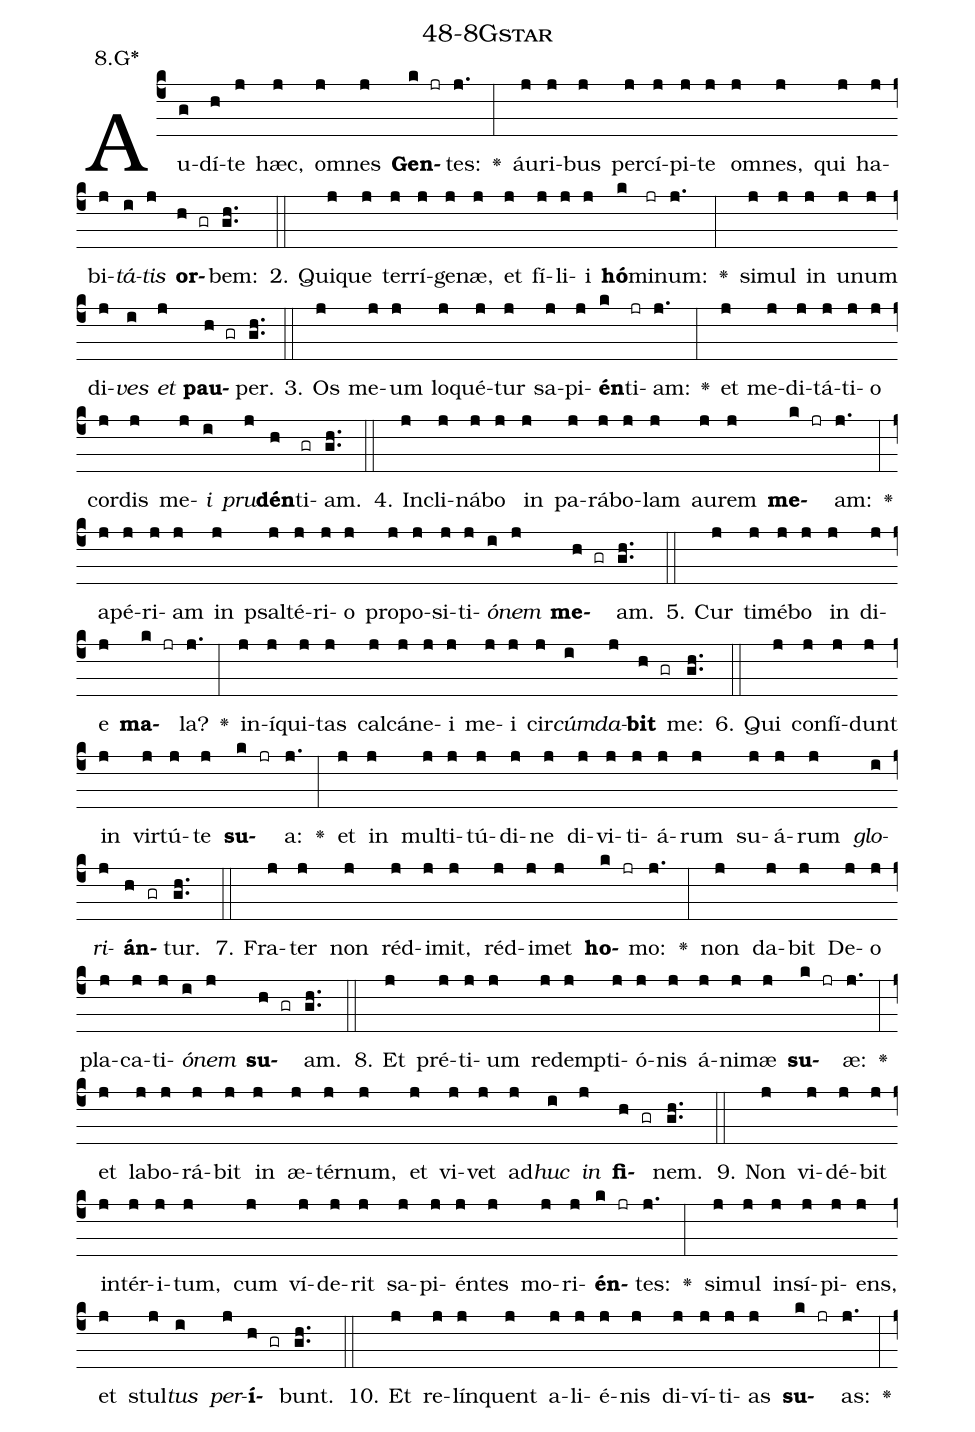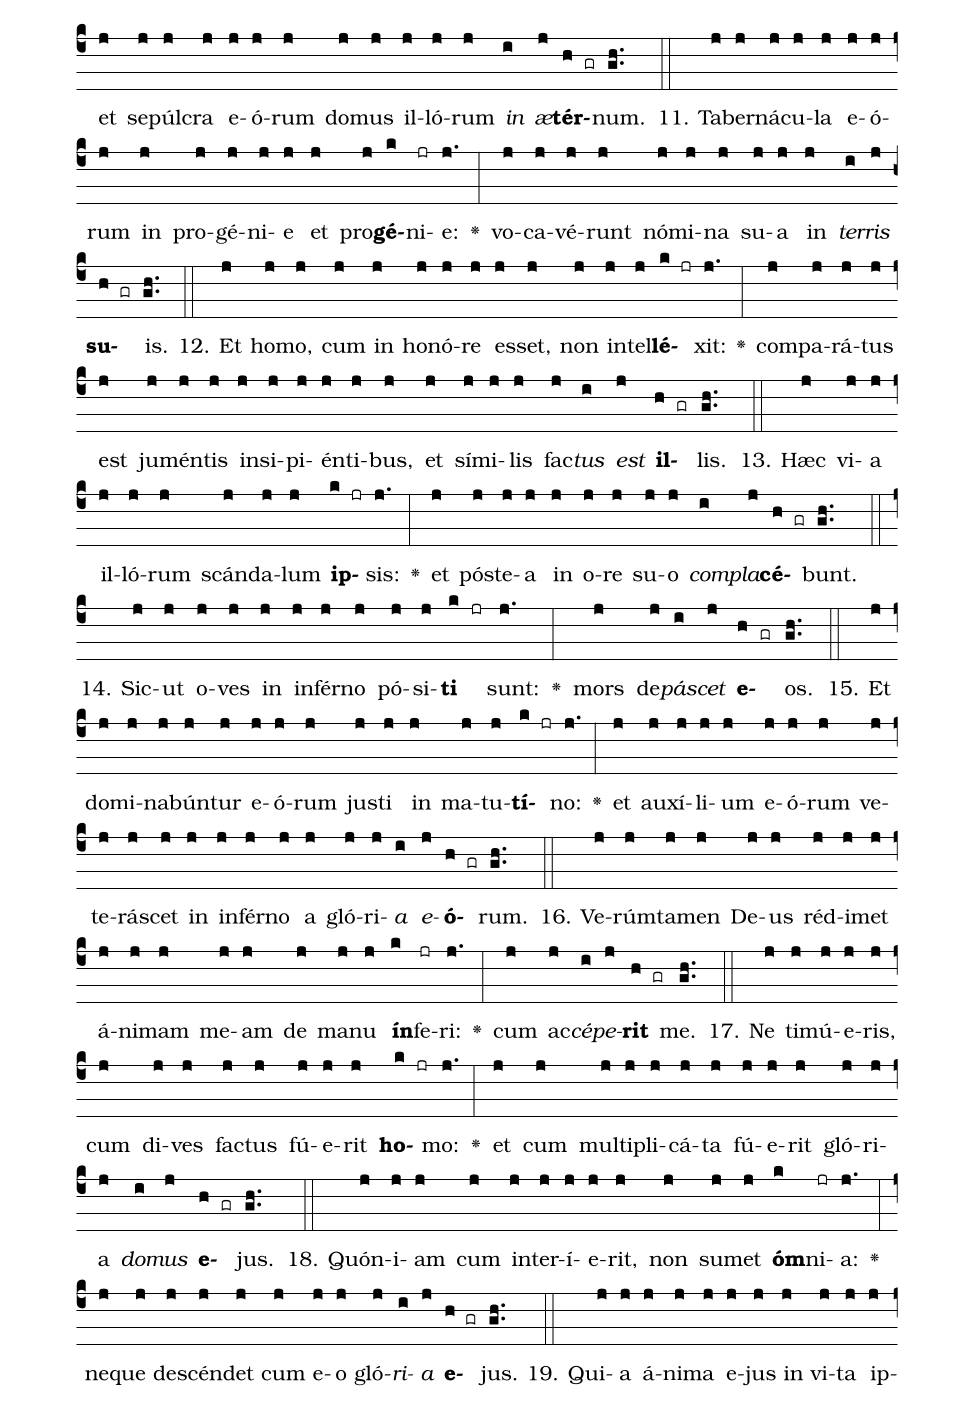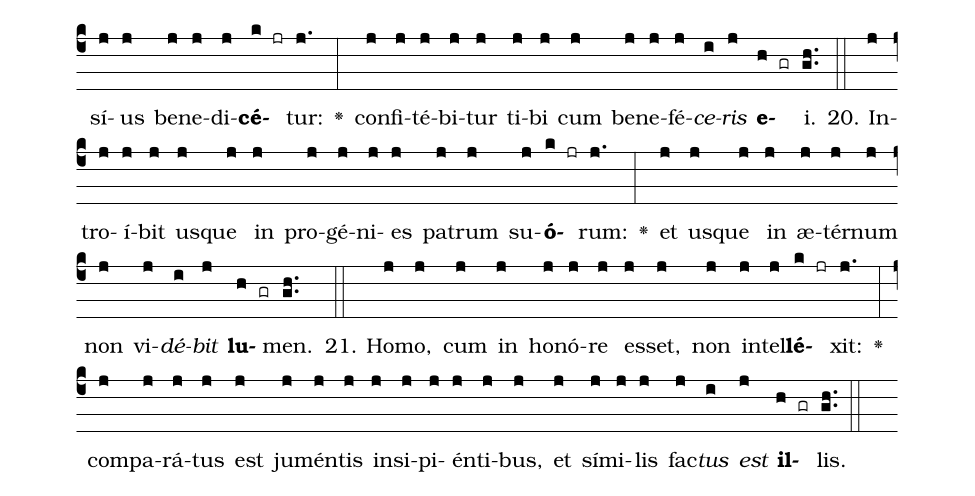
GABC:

name: 48-8Gstar;
annotation: 8.G*;
%%
(c4)Au(g)dí(h)te(j) hæc,(j) om(j)nes(j) <b>Gen</b>(k jr)tes:(j.) <v>\greheightstar</v>(:) áu(j)ri(j)bus(j) per(j)cí(j)pi(j)te(j) om(j)nes,(j) qui(j) ha(j)bi(j)<i>tá</i>(i)<i>tis</i>(j) <b>or</b>(h gr)bem:(gh..) (::)
2. Qui(j)que(j) ter(j)rí(j)ge(j)næ,(j) et(j) fí(j)li(j)i(j) <b>hó</b>(k)mi(jr)num:(j.) <v>\greheightstar</v>(:) si(j)mul(j) in(j) u(j)num(j) di(j)<i>ves</i>(i) <i>et</i>(j) <b>pau</b>(h gr)per.(gh..) (::)
3. Os(j) me(j)um(j) lo(j)qué(j)tur(j) sa(j)pi(j)<b>én</b>(k)ti(jr)am:(j.) <v>\greheightstar</v>(:) et(j) me(j)di(j)tá(j)ti(j)o(j) cor(j)dis(j) me(j)<i>i</i>(i) <i>pru</i>(j)<b>dén</b>(h)ti(gr)am.(gh..) (::)
4. In(j)cli(j)ná(j)bo(j) in(j) pa(j)rá(j)bo(j)lam(j) au(j)rem(j) <b>me</b>(k jr)am:(j.) <v>\greheightstar</v>(:) a(j)pé(j)ri(j)am(j) in(j) psal(j)té(j)ri(j)o(j) pro(j)po(j)si(j)ti(j)<i>ó</i>(i)<i>nem</i>(j) <b>me</b>(h gr)am.(gh..) (::)
5. Cur(j) ti(j)mé(j)bo(j) in(j) di(j)e(j) <b>ma</b>(k jr)la?(j.) <v>\greheightstar</v>(:) in(j)í(j)qui(j)tas(j) cal(j)cá(j)ne(j)i(j) me(j)i(j) cir(j)<i>cúm</i>(i)<i>da</i>(j)<b>bit</b>(h gr) me:(gh..) (::)
6. Qui(j) con(j)fí(j)dunt(j) in(j) vir(j)tú(j)te(j) <b>su</b>(k jr)a:(j.) <v>\greheightstar</v>(:) et(j) in(j) mul(j)ti(j)tú(j)di(j)ne(j) di(j)vi(j)ti(j)á(j)rum(j) su(j)á(j)rum(j) <i>glo</i>(i)<i>ri</i>(j)<b>án</b>(h gr)tur.(gh..) (::)
7. Fra(j)ter(j) non(j) réd(j)i(j)mit,(j) réd(j)i(j)met(j) <b>ho</b>(k jr)mo:(j.) <v>\greheightstar</v>(:) non(j) da(j)bit(j) De(j)o(j) pla(j)ca(j)ti(j)<i>ó</i>(i)<i>nem</i>(j) <b>su</b>(h gr)am.(gh..) (::)
8. Et(j) pré(j)ti(j)um(j) red(j)emp(j)ti(j)ó(j)nis(j) á(j)ni(j)mæ(j) <b>su</b>(k jr)æ:(j.) <v>\greheightstar</v>(:) et(j) la(j)bo(j)rá(j)bit(j) in(j) æ(j)tér(j)num,(j) et(j) vi(j)vet(j) ad(j)<i>huc</i>(i) <i>in</i>(j) <b>fi</b>(h gr)nem.(gh..) (::)
9. Non(j) vi(j)dé(j)bit(j) in(j)tér(j)i(j)tum,(j) cum(j) ví(j)de(j)rit(j) sa(j)pi(j)én(j)tes(j) mo(j)ri(j)<b>én</b>(k jr)tes:(j.) <v>\greheightstar</v>(:) si(j)mul(j) in(j)sí(j)pi(j)ens,(j) et(j) stul(j)<i>tus</i>(i) <i>per</i>(j)<b>í</b>(h gr)bunt.(gh..) (::)
10. Et(j) re(j)lín(j)quent(j) a(j)li(j)é(j)nis(j) di(j)ví(j)ti(j)as(j) <b>su</b>(k jr)as:(j.) <v>\greheightstar</v>(:) et(j) se(j)púl(j)cra(j) e(j)ó(j)rum(j) do(j)mus(j) il(j)ló(j)rum(j) <i>in</i>(i) <i>æ</i>(j)<b>tér</b>(h gr)num.(gh..) (::)
11. Ta(j)ber(j)ná(j)cu(j)la(j) e(j)ó(j)rum(j) in(j) pro(j)gé(j)ni(j)e(j) et(j) pro(j)<b>gé</b>(k)ni(jr)e:(j.) <v>\greheightstar</v>(:) vo(j)ca(j)vé(j)runt(j) nó(j)mi(j)na(j) su(j)a(j) in(j) <i>ter</i>(i)<i>ris</i>(j) <b>su</b>(h gr)is.(gh..) (::)
12. Et(j) ho(j)mo,(j) cum(j) in(j) ho(j)nó(j)re(j) es(j)set,(j) non(j) in(j)tel(j)<b>lé</b>(k jr)xit:(j.) <v>\greheightstar</v>(:) com(j)pa(j)rá(j)tus(j) est(j) ju(j)mén(j)tis(j) in(j)si(j)pi(j)én(j)ti(j)bus,(j) et(j) sí(j)mi(j)lis(j) fac(j)<i>tus</i>(i) <i>est</i>(j) <b>il</b>(h gr)lis.(gh..) (::)
13. Hæc(j) vi(j)a(j) il(j)ló(j)rum(j) scán(j)da(j)lum(j) <b>ip</b>(k jr)sis:(j.) <v>\greheightstar</v>(:) et(j) póst(j)e(j)a(j) in(j) o(j)re(j) su(j)o(j) <i>com</i>(i)<i>pla</i>(j)<b>cé</b>(h gr)bunt.(gh..) (::)
14. Sic(j)ut(j) o(j)ves(j) in(j) in(j)fér(j)no(j) pó(j)si(j)<b>ti</b>(k jr) sunt:(j.) <v>\greheightstar</v>(:) mors(j) de(j)<i>pá</i>(i)<i>scet</i>(j) <b>e</b>(h gr)os.(gh..) (::)
15. Et(j) do(j)mi(j)na(j)bún(j)tur(j) e(j)ó(j)rum(j) jus(j)ti(j) in(j) ma(j)tu(j)<b>tí</b>(k jr)no:(j.) <v>\greheightstar</v>(:) et(j) au(j)xí(j)li(j)um(j) e(j)ó(j)rum(j) ve(j)te(j)rá(j)scet(j) in(j) in(j)fér(j)no(j) a(j) gló(j)ri(j)<i>a</i>(i) <i>e</i>(j)<b>ó</b>(h gr)rum.(gh..) (::)
16. Ve(j)rúm(j)ta(j)men(j) De(j)us(j) réd(j)i(j)met(j) á(j)ni(j)mam(j) me(j)am(j) de(j) ma(j)nu(j) <b>ín</b>(k)fe(jr)ri:(j.) <v>\greheightstar</v>(:) cum(j) ac(j)<i>cé</i>(i)<i>pe</i>(j)<b>rit</b>(h gr) me.(gh..) (::)
17. Ne(j) ti(j)mú(j)e(j)ris,(j) cum(j) di(j)ves(j) fac(j)tus(j) fú(j)e(j)rit(j) <b>ho</b>(k jr)mo:(j.) <v>\greheightstar</v>(:) et(j) cum(j) mul(j)ti(j)pli(j)cá(j)ta(j) fú(j)e(j)rit(j) gló(j)ri(j)a(j) <i>do</i>(i)<i>mus</i>(j) <b>e</b>(h gr)jus.(gh..) (::)
18. Quón(j)i(j)am(j) cum(j) in(j)ter(j)í(j)e(j)rit,(j) non(j) su(j)met(j) <b>óm</b>(k)ni(jr)a:(j.) <v>\greheightstar</v>(:) ne(j)que(j) de(j)scén(j)det(j) cum(j) e(j)o(j) gló(j)<i>ri</i>(i)<i>a</i>(j) <b>e</b>(h gr)jus.(gh..) (::)
19. Qui(j)a(j) á(j)ni(j)ma(j) e(j)jus(j) in(j) vi(j)ta(j) ip(j)sí(j)us(j) be(j)ne(j)di(j)<b>cé</b>(k jr)tur:(j.) <v>\greheightstar</v>(:) con(j)fi(j)té(j)bi(j)tur(j) ti(j)bi(j) cum(j) be(j)ne(j)fé(j)<i>ce</i>(i)<i>ris</i>(j) <b>e</b>(h gr)i.(gh..) (::)
20. In(j)tro(j)í(j)bit(j) us(j)que(j) in(j) pro(j)gé(j)ni(j)es(j) pa(j)trum(j) su(j)<b>ó</b>(k jr)rum:(j.) <v>\greheightstar</v>(:) et(j) us(j)que(j) in(j) æ(j)tér(j)num(j) non(j) vi(j)<i>dé</i>(i)<i>bit</i>(j) <b>lu</b>(h gr)men.(gh..) (::)
21. Ho(j)mo,(j) cum(j) in(j) ho(j)nó(j)re(j) es(j)set,(j) non(j) in(j)tel(j)<b>lé</b>(k jr)xit:(j.) <v>\greheightstar</v>(:) com(j)pa(j)rá(j)tus(j) est(j) ju(j)mén(j)tis(j) in(j)si(j)pi(j)én(j)ti(j)bus,(j) et(j) sí(j)mi(j)lis(j) fac(j)<i>tus</i>(i) <i>est</i>(j) <b>il</b>(h gr)lis.(gh..) (::)
